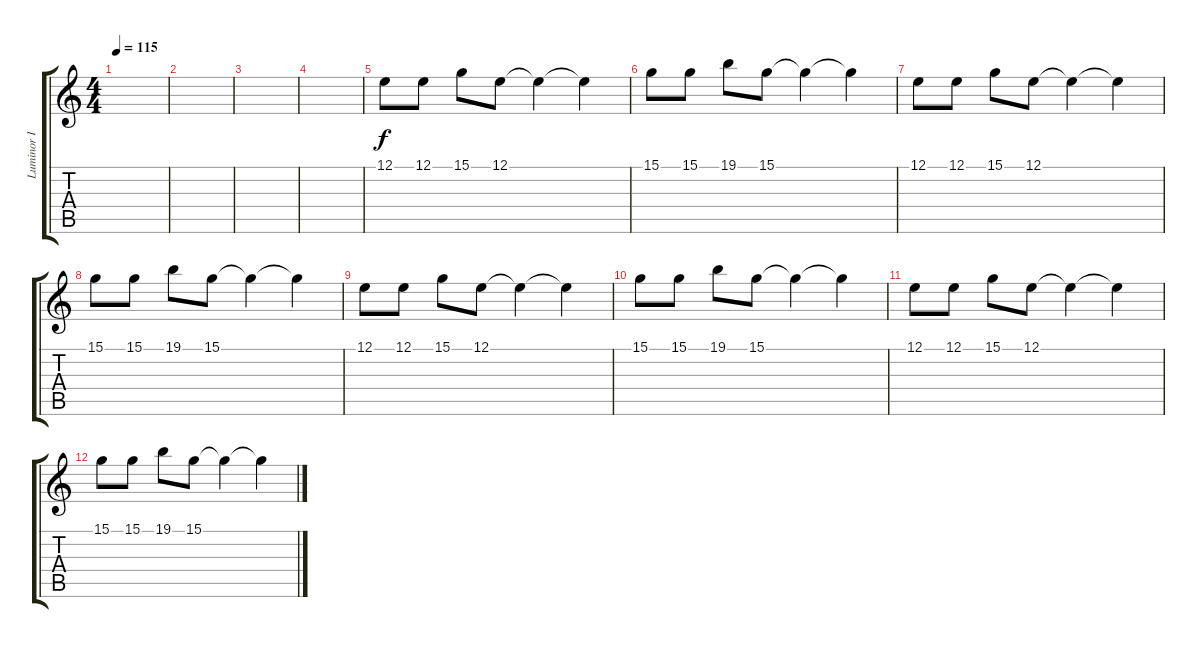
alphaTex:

\track ("Luminor I" "Luminor I") {instrument brightacousticpiano}
\staff {score tabs}
\tuning (E4 B3 G3 D3 A2 E2) {hide}
\ts (4 4)
\tempo 115
\clef g2
\ks c
|
|
|
|
12.1.8{dy f} 12.1.8 15.1.8 12.1.8 12.1{t}.4 12.1{t}.4 |
15.1.8 15.1.8 19.1.8 15.1.8 15.1{t}.4 15.1{t}.4 |
12.1.8 12.1.8 15.1.8 12.1.8 12.1{t}.4 12.1{t}.4 |
15.1.8 15.1.8 19.1.8 15.1.8 15.1{t}.4 15.1{t}.4 |
12.1.8 12.1.8 15.1.8 12.1.8 12.1{t}.4 12.1{t}.4 |
15.1.8 15.1.8 19.1.8 15.1.8 15.1{t}.4 15.1{t}.4 |
12.1.8 12.1.8 15.1.8 12.1.8 12.1{t}.4 12.1{t}.4 |
15.1.8 15.1.8 19.1.8 15.1.8 15.1{t}.4 15.1{t}.4
